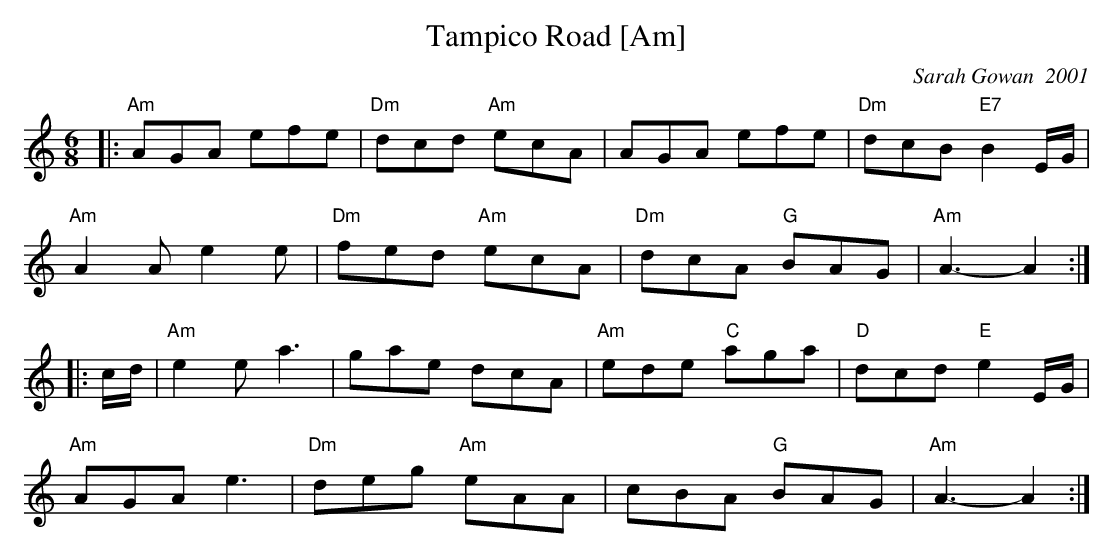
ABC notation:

X:1
T:Tampico Road [Am]
C:Sarah Gowan  2001
M:6/8
L:1/8
K:Am
|:"Am"AGA efe|"Dm"dcd "Am"ecA|AGA efe|"Dm"dcB "E7"B2 E/2G/2|
"Am"A2Ae2e|"Dm"fed "Am"ecA|"Dm"dcA "G"BAG|"Am"A3-A2:|
|:c/d/|"Am"e2e a3|gae dcA|"Am"ede "C"aga|"D"dcd "E"e2E/2G/2|
"Am"AGAe3|"Dm"deg "Am"eAA|cBA "G"BAG|"Am"A3-A2:|
